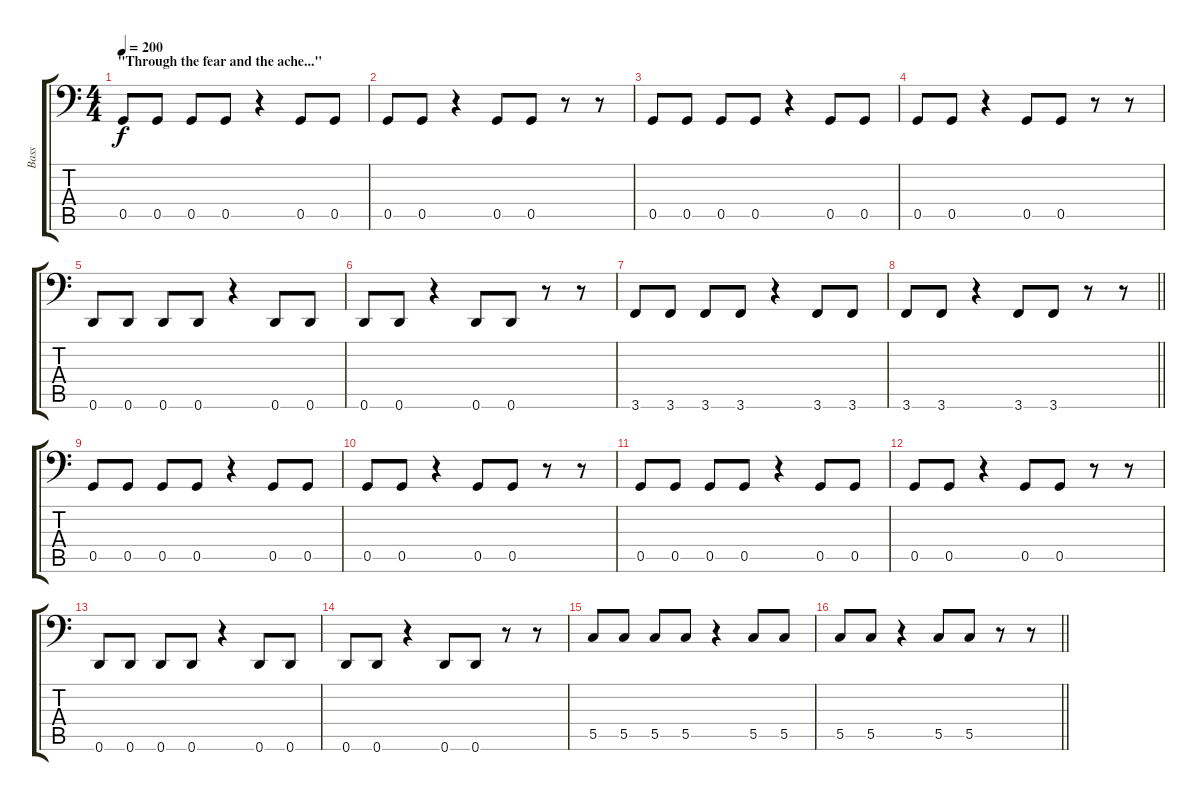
\track ("Bass" "Bass") {instrument electricbasspick}
\staff {score tabs}
\tuning (D3 A2 F2 C2 G1 D1) {hide}
\ts (4 4)
\section ("" "\"Through the fear and the ache...\"")
\tempo 200
\clef f4
\ks c
0.5.8{dy f} 0.5.8 0.5.8 0.5.8 r.4 0.5.8 0.5.8 |
0.5.8 0.5.8 r.4 0.5.8 0.5.8 r.8 r.8 |
0.5.8 0.5.8 0.5.8 0.5.8 r.4 0.5.8 0.5.8 |
0.5.8 0.5.8 r.4 0.5.8 0.5.8 r.8 r.8 |
0.6.8 0.6.8 0.6.8 0.6.8 r.4 0.6.8 0.6.8 |
0.6.8 0.6.8 r.4 0.6.8 0.6.8 r.8 r.8 |
3.6.8 3.6.8 3.6.8 3.6.8 r.4 3.6.8 3.6.8 |
\barLineRight lightlight
3.6.8 3.6.8 r.4 3.6.8 3.6.8 r.8 r.8 |
0.5.8 0.5.8 0.5.8 0.5.8 r.4 0.5.8 0.5.8 |
0.5.8 0.5.8 r.4 0.5.8 0.5.8 r.8 r.8 |
0.5.8 0.5.8 0.5.8 0.5.8 r.4 0.5.8 0.5.8 |
0.5.8 0.5.8 r.4 0.5.8 0.5.8 r.8 r.8 |
0.6.8 0.6.8 0.6.8 0.6.8 r.4 0.6.8 0.6.8 |
0.6.8 0.6.8 r.4 0.6.8 0.6.8 r.8 r.8 |
5.5.8 5.5.8 5.5.8 5.5.8 r.4 5.5.8 5.5.8 |
\barLineRight lightlight
5.5.8 5.5.8 r.4 5.5.8 5.5.8 r.8 r.8
